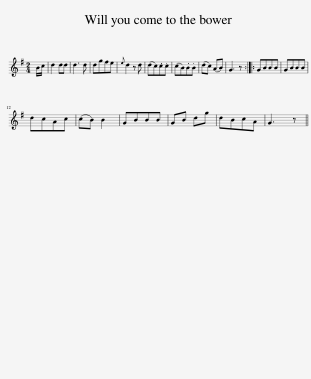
X:1
L:1/8
M:2/4
I:linebreak $
K:G
V:1 treble
V:1
 B/c/ | d2 dd | d3 d | dgfe |{e} d2 z d | %5
 (dc).c.c | (cB).B.B | (dc) (AB) | G3 z :: GBBB | %10
 GBBB |$ dcAc | (cB) B2 | GBBB | GB dg | %15
 dBcA | G3 z || %17
